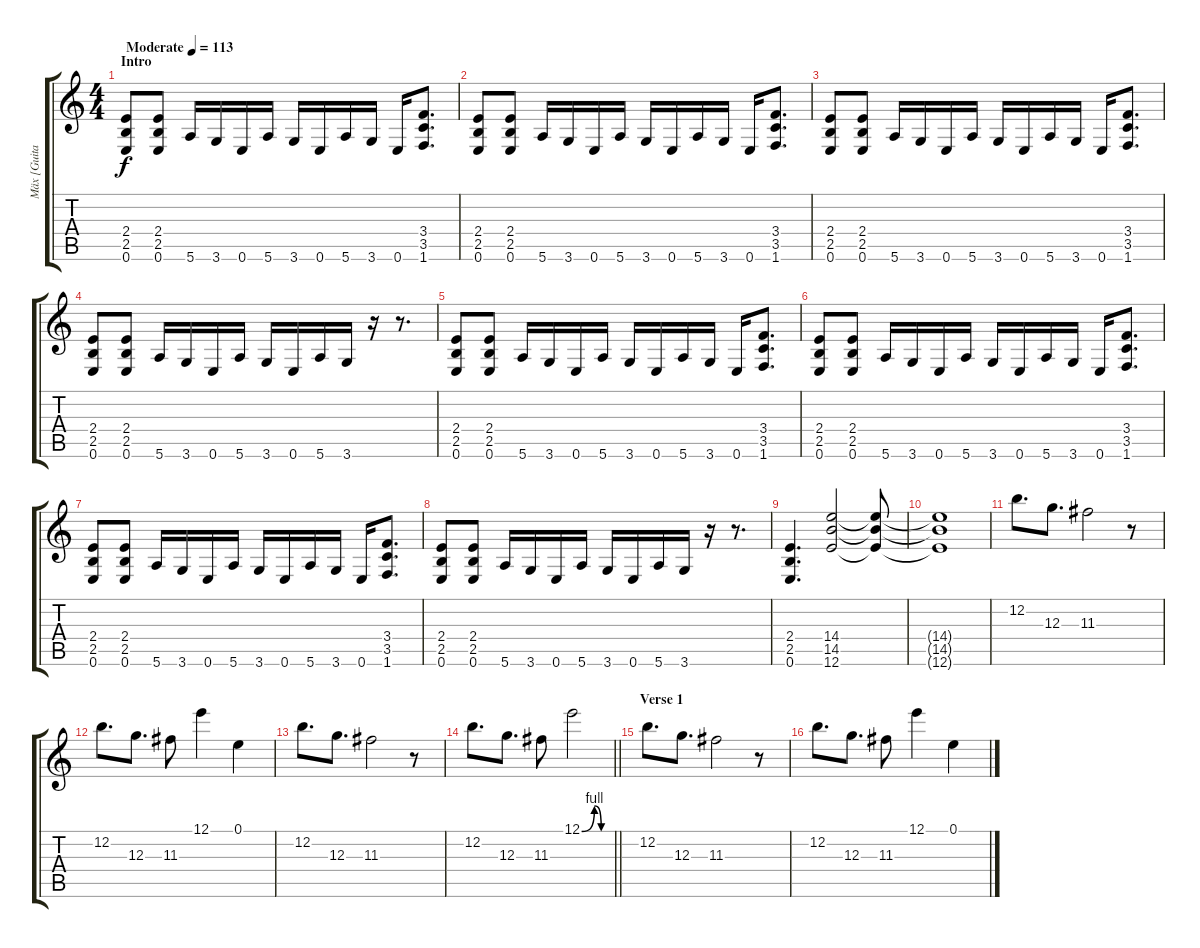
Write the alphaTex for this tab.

\track ("Mäx [Guitar]" "Mäx [Guita") {instrument distortionguitar}
\staff {score tabs}
\tuning (E4 B3 G3 D3 A2 E2) {hide}
\ts (4 4)
\section ("" "Intro")
\tempo (113 "Moderate")
\clef g2
\ks c
(2.4 2.5 0.6).8{dy f instrument distortionguitar} (2.4 2.5 0.6).8 5.6.16 3.6.16 0.6.16 5.6.16 3.6.16 0.6.16 5.6.16 3.6.16 0.6.16 (3.4 3.5 1.6).8{d} |
(2.4 2.5 0.6).8 (2.4 2.5 0.6).8 5.6.16 3.6.16 0.6.16 5.6.16 3.6.16 0.6.16 5.6.16 3.6.16 0.6.16 (3.4 3.5 1.6).8{d} |
(2.4 2.5 0.6).8 (2.4 2.5 0.6).8 5.6.16 3.6.16 0.6.16 5.6.16 3.6.16 0.6.16 5.6.16 3.6.16 0.6.16 (3.4 3.5 1.6).8{d} |
(2.4 2.5 0.6).8 (2.4 2.5 0.6).8 5.6.16 3.6.16 0.6.16 5.6.16 3.6.16 0.6.16 5.6.16 3.6.16 r.16 r.8{d} |
(2.4 2.5 0.6).8 (2.4 2.5 0.6).8 5.6.16 3.6.16 0.6.16 5.6.16 3.6.16 0.6.16 5.6.16 3.6.16 0.6.16 (3.4 3.5 1.6).8{d} |
(2.4 2.5 0.6).8 (2.4 2.5 0.6).8 5.6.16 3.6.16 0.6.16 5.6.16 3.6.16 0.6.16 5.6.16 3.6.16 0.6.16 (3.4 3.5 1.6).8{d} |
(2.4 2.5 0.6).8 (2.4 2.5 0.6).8 5.6.16 3.6.16 0.6.16 5.6.16 3.6.16 0.6.16 5.6.16 3.6.16 0.6.16 (3.4 3.5 1.6).8{d} |
(2.4 2.5 0.6).8 (2.4 2.5 0.6).8 5.6.16 3.6.16 0.6.16 5.6.16 3.6.16 0.6.16 5.6.16 3.6.16 r.16 r.8{d} |
(2.4 2.5 0.6).4{d} (14.4 14.5 12.6).2 (14.4{t} 14.5{t} 12.6{t}).8 |
(14.4{t} 14.5{t} 12.6{t}).1 |
12.2.8{d instrument electricguitarjazz} 12.3.8{d} 11.3.2 r.8 |
12.2.8{d} 12.3.8{d} 11.3.8 12.1.4 0.1.4 |
12.2.8{d} 12.3.8{d} 11.3.2 r.8 |
\barLineRight lightlight
12.2.8{d} 12.3.8{d} 11.3.8 12.1{be (custom 0 0 26 4 40 0 60 0)}.2 |
\section ("" "Verse 1")
12.2.8{d} 12.3.8{d} 11.3.2 r.8 |
12.2.8{d} 12.3.8{d} 11.3.8 12.1.4 0.1.4
